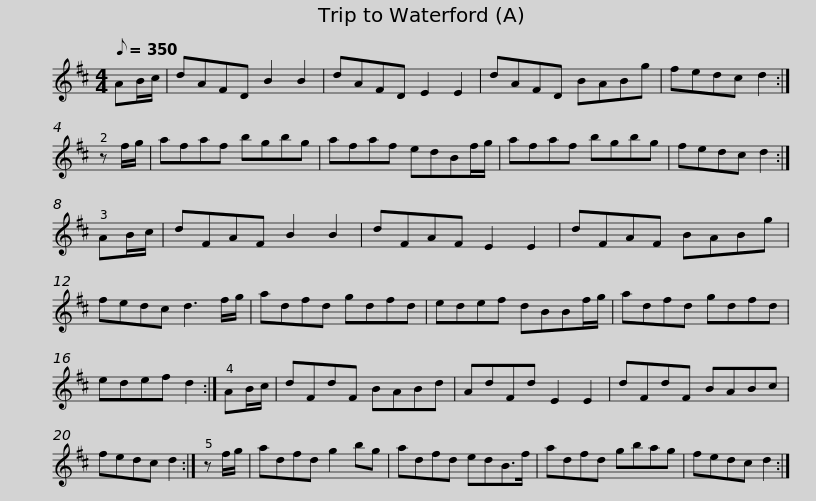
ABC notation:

X:1
L:1/8
Q:1/8=350
M:4/4
I:linebreak $
K:D
V:1 treble
V:1
 AB/c/ | dAFD B2 B2 | dAFD E2 E2 | dAFD BABg | fedc d2 :| %5
 z f/g/ | afaf bgbg |$ afaf edBf/g/ | afaf bgbg | fedc d2 :| %10
 AB/c/ | dFAF B2 B2 | dFAF E2 E2 |$ dFAF BABg | fedc d3 f/g/ | %15
 adfd gdfd | edef dBBf/g/ | adfd gdfd | edef d2 :|$ AB/c/ | %20
 dFdF BABd | AdFd E2 E2 | dFdF BABc | fedc d2 :| z f/g/ | %25
 adfd g2 bg |$ adfd edB>f | adfd gbag | fedc d2 :| %29
